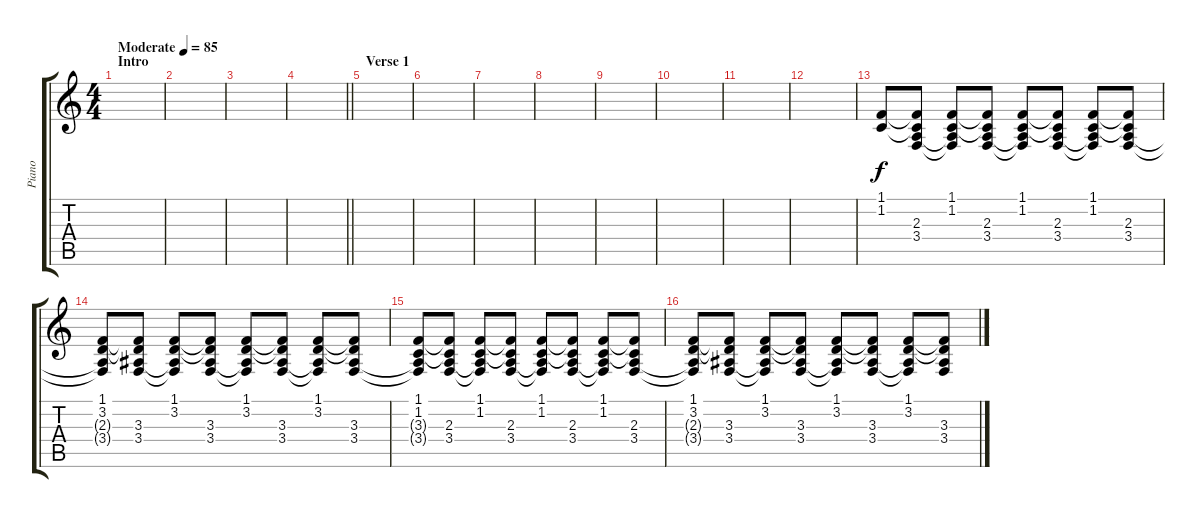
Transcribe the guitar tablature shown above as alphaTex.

\track ("Piano" "Piano") {instrument brightacousticpiano}
\staff {score tabs}
\tuning (E4 B3 G3 D3 A2 E2) {hide}
\ts (4 4)
\section ("" "Intro")
\tempo (85 "Moderate")
\clef g2
\ks c
|
|
|
\barLineRight lightlight
|
\section ("" "Verse 1")
|
|
|
|
|
|
|
|
(1.1 1.2).8 (1.1{t} 1.2{t} 2.3 3.4).8 (1.1 1.2 2.3{t} 3.4{t}).8 (1.1{t} 1.2{t} 2.3 3.4).8 (1.1 1.2 2.3{t} 3.4{t}).8 (1.1{t} 1.2{t} 2.3 3.4).8 (1.1 1.2 2.3{t} 3.4{t}).8 (1.1{t} 1.2{t} 2.3 3.4).8 |
(1.1 3.2 2.3{t} 3.4{t}).8 (1.1{t} 3.2{t} 3.3 3.4).8 (1.1 3.2 3.3{t} 3.4{t}).8 (1.1{t} 3.2{t} 3.3 3.4).8 (1.1 3.2 3.3{t} 3.4{t}).8 (1.1{t} 3.2{t} 3.3 3.4).8 (1.1 3.2 3.3{t} 3.4{t}).8 (1.1{t} 3.2{t} 3.3 3.4).8 |
(1.1 1.2 3.3{t} 3.4{t}).8 (1.1{t} 1.2{t} 2.3 3.4).8 (1.1 1.2 2.3{t} 3.4{t}).8 (1.1{t} 1.2{t} 2.3 3.4).8 (1.1 1.2 2.3{t} 3.4{t}).8 (1.1{t} 1.2{t} 2.3 3.4).8 (1.1 1.2 2.3{t} 3.4{t}).8 (1.1{t} 1.2{t} 2.3 3.4).8 |
(1.1 3.2 2.3{t} 3.4{t}).8 (1.1{t} 3.2{t} 3.3 3.4).8 (1.1 3.2 3.3{t} 3.4{t}).8 (1.1{t} 3.2{t} 3.3 3.4).8 (1.1 3.2 3.3{t} 3.4{t}).8 (1.1{t} 3.2{t} 3.3 3.4).8 (1.1 3.2 3.3{t} 3.4{t}).8 (1.1{t} 3.2{t} 3.3 3.4).8
